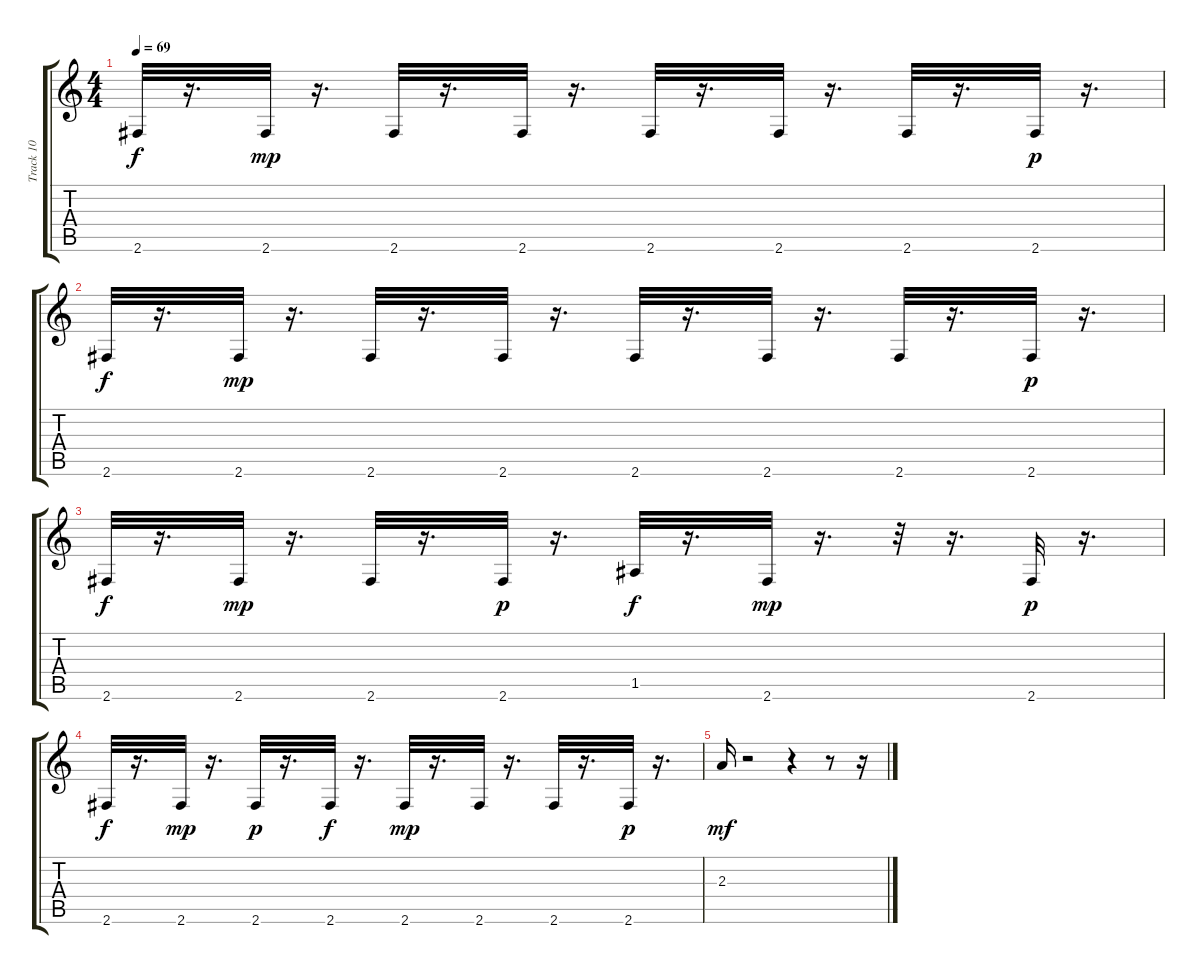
\track ("Track 10" "Track 10") {instrument acousticguitarsteel}
\staff {score tabs}
\tuning (E4 B3 G3 D3 A2 E2) {hide}
\ts (4 4)
\tempo 69
\clef g2
\ks c
2.6.32{dy f} r.16{d} 2.6.32{dy mp} r.16{d} 2.6.32 r.16{d} 2.6.32 r.16{d} 2.6.32 r.16{d} 2.6.32 r.16{d} 2.6.32 r.16{d} 2.6.32{dy p} r.16{d} |
2.6.32{dy f} r.16{d} 2.6.32{dy mp} r.16{d} 2.6.32 r.16{d} 2.6.32 r.16{d} 2.6.32 r.16{d} 2.6.32 r.16{d} 2.6.32 r.16{d} 2.6.32{dy p} r.16{d} |
2.6.32{dy f} r.16{d} 2.6.32{dy mp} r.16{d} 2.6.32 r.16{d} 2.6.32{dy p} r.16{d} 1.5.32{dy f} r.16{d} 2.6.32{dy mp} r.16{d} r.32 r.16{d} 2.6.32{dy p} r.16{d} |
2.6.32{dy f volume 15} r.16{d} 2.6.32{dy mp volume 14} r.16{d} 2.6.32{dy p volume 13} r.16{d} 2.6.32{dy f volume 12} r.16{d} 2.6.32{dy mp volume 10} r.16{d} 2.6.32{volume 9} r.16{d} 2.6.32{volume 8} r.16{d} 2.6.32{dy p volume 7} r.16{d} |
2.3.16{dy mf volume 5} r.2 r.4 r.8 r.16
